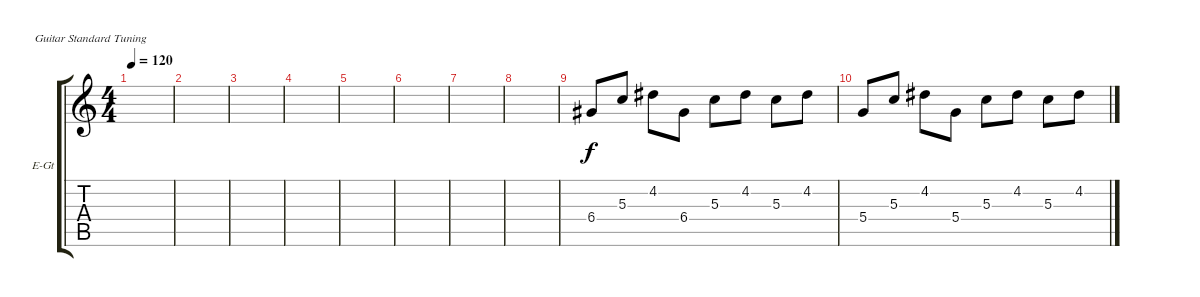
\defaultSystemsLayout 4
\bracketExtendMode groupsimilarinstruments
\firstSystemTrackNameOrientation horizontal
\otherSystemsTrackNameOrientation horizontal
\track ("Guitar IV" "E-Gt") {instrument distortionguitar}
\staff {score tabs}
\tuning (E4 B3 G3 D3 A2 E2)
\ts (4 4)
\tempo 120
\clef g2
\ks c
|
|
|
|
|
|
|
|
6.4.8 5.3.8 4.2.8 6.4.8 5.3.8 4.2.8 5.3.8 4.2.8 |
5.4.8 5.3.8 4.2.8 5.4.8 5.3.8 4.2.8 5.3.8 4.2.8
